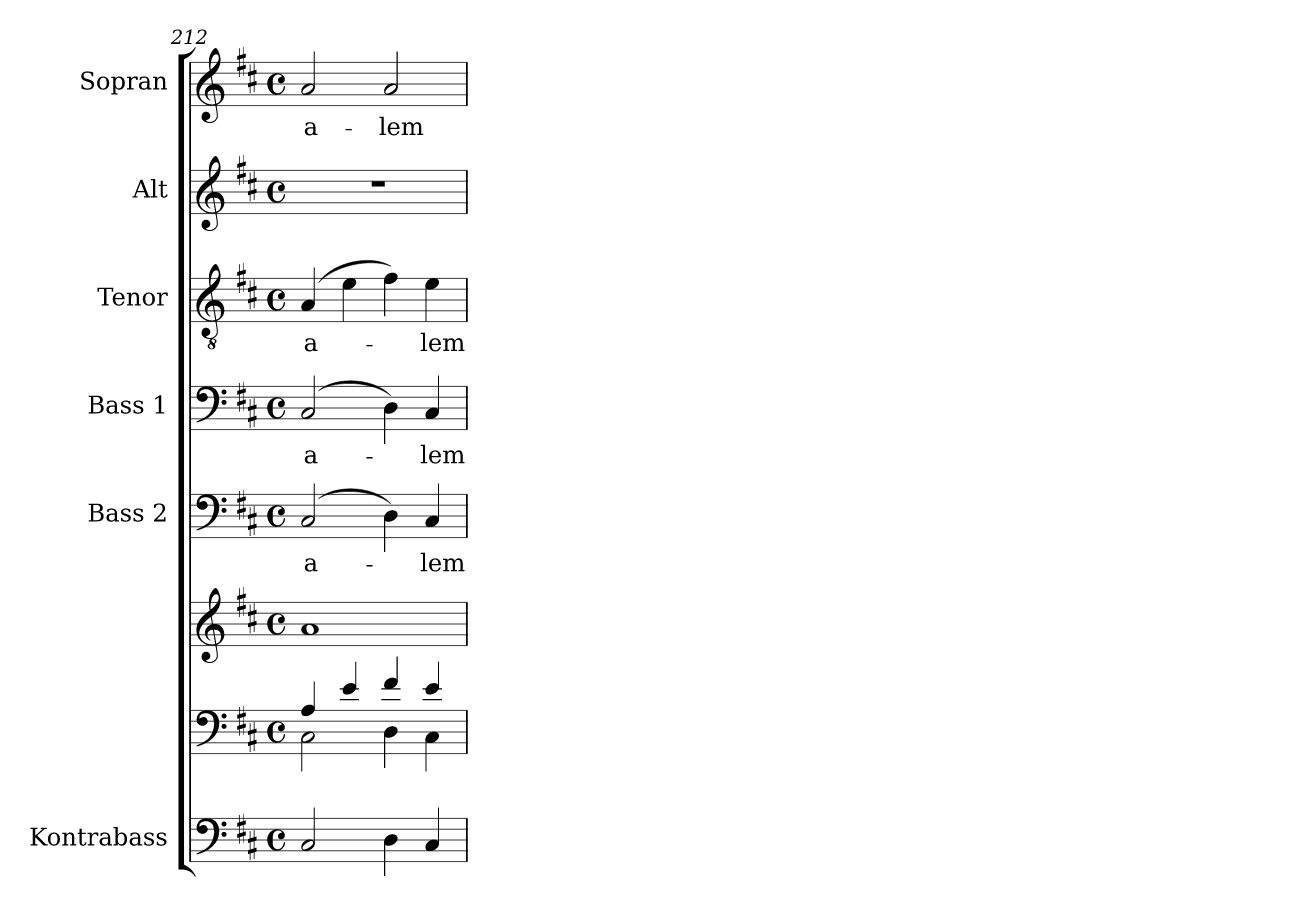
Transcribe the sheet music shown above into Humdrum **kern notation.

**kern	**kern	**kern	**kern	**text	**kern	**text	**kern	**text	**kern	**kern	**text
*part7	*part6	*part6	*part5	*part5	*part4	*part4	*part3	*part3	*part2	*part1	*part1
*staff8	*staff7	*staff6	*staff5	*staff5	*staff4	*staff4	*staff3	*staff3	*staff2	*staff1	*staff1
*I"Kontrabass	*	*	*I"Bass 2	*	*I"Bass 1	*	*I"Tenor	*	*I"Alt	*I"Sopran	*
*I'Kb.	*	*	*I'B. 2	*	*I'B. 1	*	*I'T.	*	*I'A.	*I'S.	*
*clefF4	*clefF4	*clefG2	*clefF4	*	*clefF4	*	*clefGv2	*	*clefG2	*clefG2	*
*ITrd7c12	*	*	*	*	*	*	*	*	*	*	*
*k[f#c#]	*k[f#c#]	*k[f#c#]	*k[f#c#]	*	*k[f#c#]	*	*k[f#c#]	*	*k[f#c#]	*k[f#c#]	*
*D:	*D:	*D:	*D:	*	*D:	*	*D:	*	*D:	*D:	*
*M4/4	*M4/4	*M4/4	*M4/4	*	*M4/4	*	*M4/4	*	*M4/4	*M4/4	*
*met(c)	*met(c)	*met(c)	*met(c)	*	*met(c)	*	*met(c)	*	*met(c)	*met(c)	*
=212	=212	=212	=212	=212	=212	=212	=212	=212	=212	=212	=212
*	*^	*	*	*	*	*	*	*	*	*	*
!	!	!	!	!	!LO:LY:b	!	!LO:LY:b	!	!LO:LY:b	!	!	!LO:LY:b
2CC#/	4A/	2C#\	1a	(2C#/	-a-	(2C#/	-a-	(4A/	-a-	1r	2a/	-a-
.	4e/	.	.	.	.	.	.	4e\	.	.	.	.
!	!	!	!	!	!	!	!	!	!	!	!	!LO:LY:b
4DD\	4f#/	4D\	.	4D\)	.	4D\)	.	4f#\)	.	.	2a/	-lem
!	!	!	!	!	!LO:LY:b	!	!LO:LY:b	!	!LO:LY:b	!	!	!
4CC#/	4e/	4C#\	.	4C#/	-lem	4C#/	-lem	4e\	-lem	.	.	.
*	*v	*v	*	*	*	*	*	*	*	*	*	*
=	=	=	=	=	=	=	=	=	=	=	=
*-	*-	*-	*-	*-	*-	*-	*-	*-	*-	*-	*-
